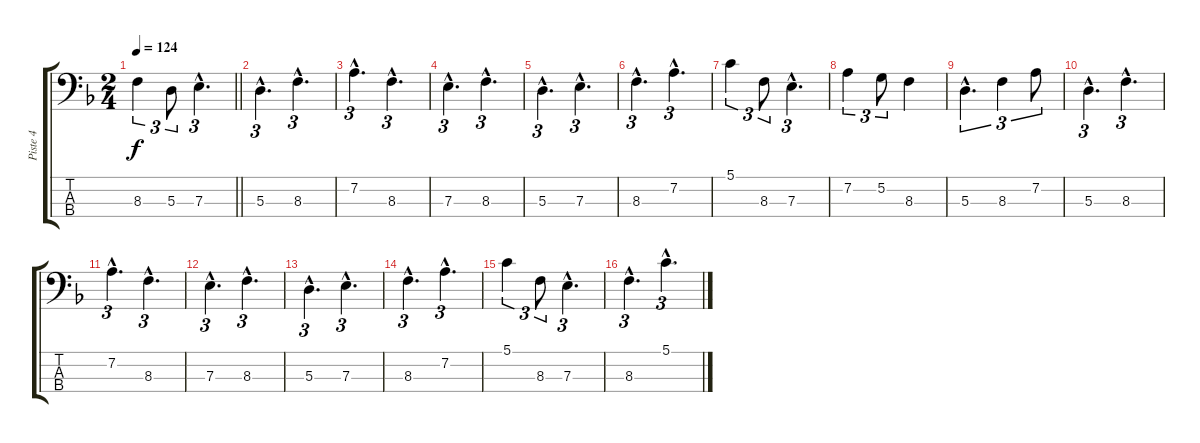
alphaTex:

\track ("Piste 4" "Piste 4") {instrument electricbassfinger}
\staff {score tabs}
\tuning (G2 D2 A1 E1) {hide}
\ts (2 4)
\tempo 124
\clef f4
\barLineRight lightlight
\ks dminor
8.3.4{tu (3 2) dy f volume 13 balance 4 instrument electricbassfinger} 5.3.8{tu (3 2)} 7.3{hac}.4{d tu (3 2)} |
5.3{hac}.4{d tu (3 2) volume 13 instrument electricbassfinger} 8.3{hac}.4{d tu (3 2)} |
7.2{hac}.4{d tu (3 2)} 8.3{hac}.4{d tu (3 2)} |
7.3{hac}.4{d tu (3 2)} 8.3{hac}.4{d tu (3 2)} |
5.3{hac}.4{d tu (3 2)} 7.3{hac}.4{d tu (3 2)} |
8.3{hac}.4{d tu (3 2)} 7.2{hac}.4{d tu (3 2)} |
5.1.4{tu (3 2)} 8.3.8{tu (3 2)} 7.3{hac}.4{d tu (3 2)} |
7.2.4{tu (3 2)} 5.2.8{tu (3 2)} 8.3.4 |
5.3{hac}.4{d tu (3 2)} 8.3.4{tu (3 2)} 7.2.8{tu (3 2)} |
5.3{hac}.4{d tu (3 2)} 8.3{hac}.4{d tu (3 2)} |
7.2{hac}.4{d tu (3 2)} 8.3{hac}.4{d tu (3 2)} |
7.3{hac}.4{d tu (3 2)} 8.3{hac}.4{d tu (3 2)} |
5.3{hac}.4{d tu (3 2)} 7.3{hac}.4{d tu (3 2)} |
8.3{hac}.4{d tu (3 2)} 7.2{hac}.4{d tu (3 2)} |
5.1.4{tu (3 2)} 8.3.8{tu (3 2)} 7.3{hac}.4{d tu (3 2)} |
8.3{hac}.4{d tu (3 2) volume 14 balance 4 instrument electricbassfinger} 5.1{hac}.4{d tu (3 2)}
